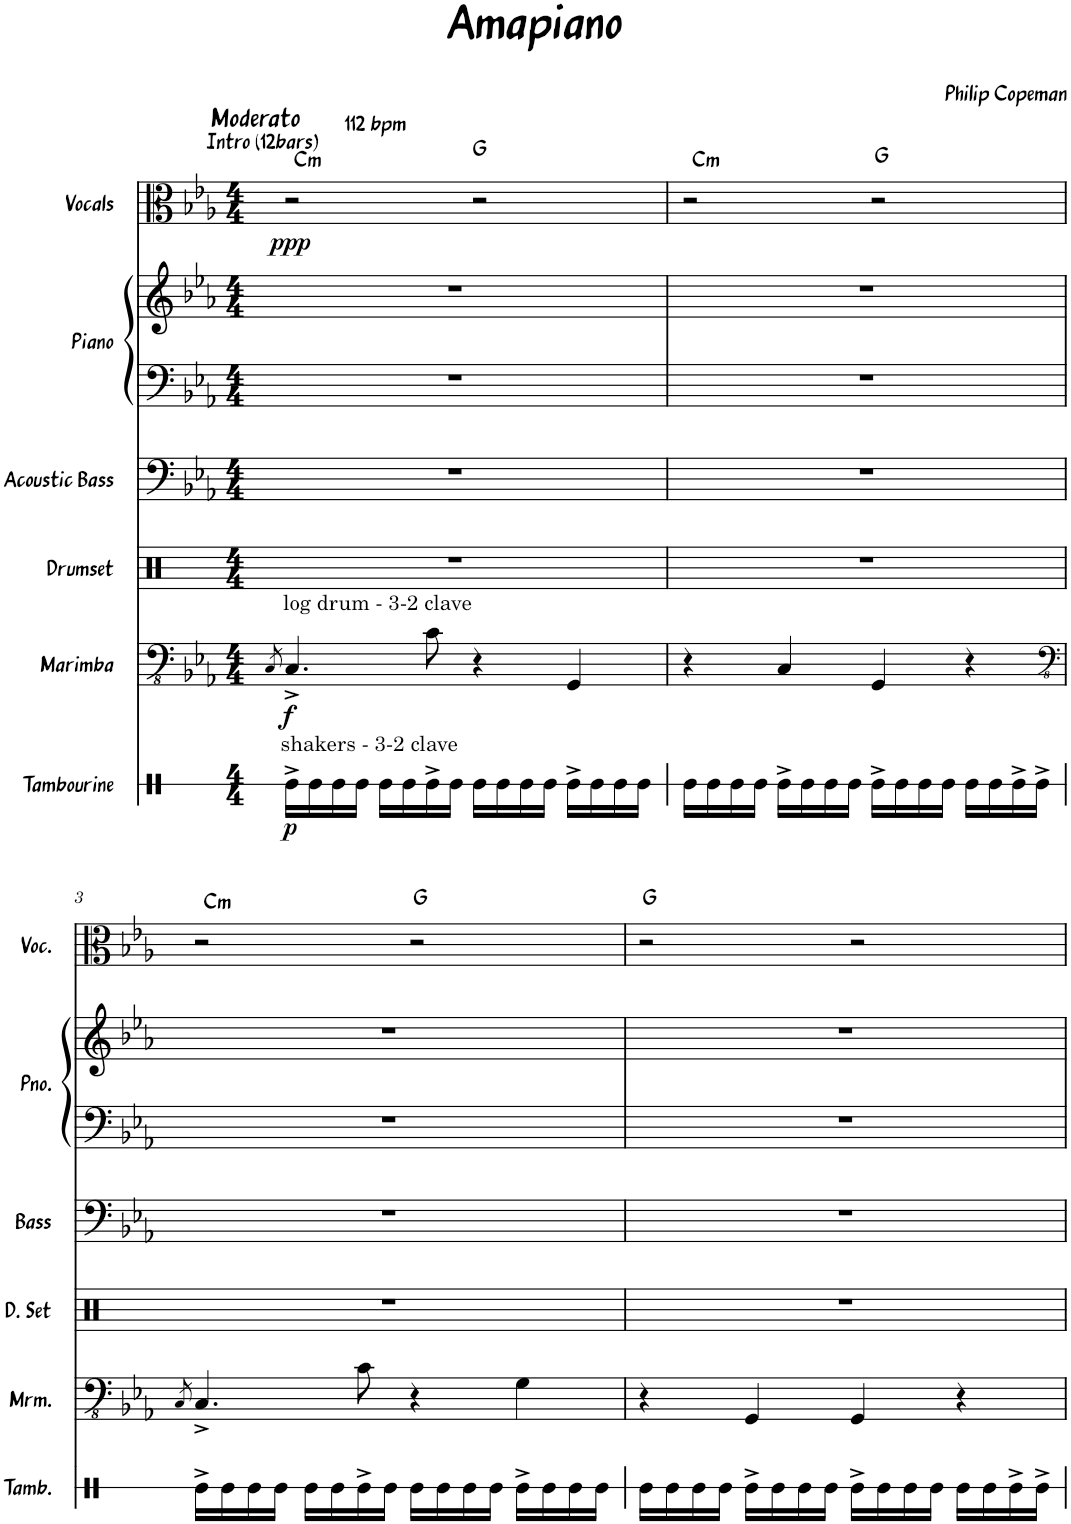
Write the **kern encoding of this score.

**kern	**dynam	**kern	**dynam	**kern	**kern	**kern	**kern	**kern	**dynam	**harte
*part6	*part6	*part5	*part5	*part4	*part3	*part2	*part2	*part1	*part1	*part1
*staff7	*staff7	*staff6	*staff6	*staff5	*staff4	*staff3	*staff2	*staff1	*staff1	*
*I"Tambourine	*	*I"Marimba	*	*I"Drumset	*I"Acoustic Bass	*I"Piano	*	*I"Vocals	*	*
*I'Tamb.	*	*I'Mrm.	*	*I'D. Set	*I'Bass	*I'Pno.	*	*I'Voc.	*	*
*stria1	*	*	*	*	*	*	*	*	*	*
*clefX	*	*clefFv4	*	*clefX	*clefF4	*clefF4	*clefG2	*clefC3	*	*
*	*	*	*	*	*Trd7c12	*	*	*	*	*
*k[]	*	*k[b-e-a-]	*	*k[]	*k[b-e-a-]	*k[b-e-a-]	*k[b-e-a-]	*k[b-e-a-]	*	*
*M4/4	*	*M4/4	*	*M4/4	*M4/4	*M4/4	*M4/4	*M4/4	*	*
=1	=1	=1	=1	=1	=1	=1	=1	=1	=1	=1
.	.	8qCC/	.	.	.	.	.	.	.	.
!	!	!	!	!	!	!	!	!LO:TX:a:B:t=Moderato	!	!
!	!	!	!	!	!	!	!	!LO:TX:a:t=Intro (12bars)	!	!
!	!	!LO:TX:a:t=log drum - 3-2 clave	!	!	!	!	!	!	!	!
!LO:TX:a:t=shakers - 3-2 clave	!	!	!	!	!	!	!	!	!	!
!	!LO:DY:b	!	!LO:DY:b	!	!	!	!	!	!LO:DY:b	!LO:H:kt=m
*	*	*	*	*	*	*	*	*^	*	*
16Re^\LL	p	4.CC^/	f	1r	1r	1r	1r	2r	16ryy	ppp	C:min
!	!	!	!	!	!	!	!	!	!LO:TX:a:t=112 bpm	!	!
16Re\	.	.	.	.	.	.	.	.	2...ryy	.	.
16Re\	.	.	.	.	.	.	.	.	.	.	.
16Re\JJ	.	.	.	.	.	.	.	.	.	.	.
16Re\LL	.	.	.	.	.	.	.	.	.	.	.
16Re\	.	.	.	.	.	.	.	.	.	.	.
16Re^\	.	8C\	.	.	.	.	.	.	.	.	.
16Re\JJ	.	.	.	.	.	.	.	.	.	.	.
16Re\LL	.	4r	.	.	.	.	.	2r	.	.	G:maj
16Re\	.	.	.	.	.	.	.	.	.	.	.
16Re\	.	.	.	.	.	.	.	.	.	.	.
16Re\JJ	.	.	.	.	.	.	.	.	.	.	.
16Re^\LL	.	4GGG/	.	.	.	.	.	.	.	.	.
16Re\	.	.	.	.	.	.	.	.	.	.	.
16Re\	.	.	.	.	.	.	.	.	.	.	.
16Re\JJ	.	.	.	.	.	.	.	.	.	.	.
=2	=2	=2	=2	=2	=2	=2	=2	=2	=2	=2	=2
!	!	!	!	!	!	!	!	!	!	!	!LO:H:kt=m
*	*	*	*	*	*	*	*	*v	*v	*	*
16Re\LL	.	4r	.	1r	1r	1r	1r	2r	.	C:min
16Re\	.	.	.	.	.	.	.	.	.	.
16Re\	.	.	.	.	.	.	.	.	.	.
16Re\JJ	.	.	.	.	.	.	.	.	.	.
16Re^\LL	.	4CC/	.	.	.	.	.	.	.	.
16Re\	.	.	.	.	.	.	.	.	.	.
16Re\	.	.	.	.	.	.	.	.	.	.
16Re\JJ	.	.	.	.	.	.	.	.	.	.
16Re^\LL	.	4GGG/	.	.	.	.	.	2r	.	G:maj
16Re\	.	.	.	.	.	.	.	.	.	.
16Re\	.	.	.	.	.	.	.	.	.	.
16Re\JJ	.	.	.	.	.	.	.	.	.	.
16Re\LL	.	4r	.	.	.	.	.	.	.	.
16Re\	.	.	.	.	.	.	.	.	.	.
16Re^\	.	.	.	.	.	.	.	.	.	.
16Re^\JJ	.	.	.	.	.	.	.	.	.	.
!!LO:LB:g=z
=3	=3	=3	=3	=3	=3	=3	=3	=3	=3	=3
*	*	*clefFv4	*	*	*	*	*	*	*	*
.	.	8qCC/	.	.	.	.	.	.	.	.
!	!	!	!	!	!	!	!	!	!	!LO:H:kt=m
16Re^\LL	.	4.CC^/	.	1r	1r	1r	1r	2r	.	C:min
16Re\	.	.	.	.	.	.	.	.	.	.
16Re\	.	.	.	.	.	.	.	.	.	.
16Re\JJ	.	.	.	.	.	.	.	.	.	.
16Re\LL	.	.	.	.	.	.	.	.	.	.
16Re\	.	.	.	.	.	.	.	.	.	.
16Re^\	.	8C\	.	.	.	.	.	.	.	.
16Re\JJ	.	.	.	.	.	.	.	.	.	.
16Re\LL	.	4r	.	.	.	.	.	2r	.	G:maj
16Re\	.	.	.	.	.	.	.	.	.	.
16Re\	.	.	.	.	.	.	.	.	.	.
16Re\JJ	.	.	.	.	.	.	.	.	.	.
16Re^\LL	.	4GG\	.	.	.	.	.	.	.	.
16Re\	.	.	.	.	.	.	.	.	.	.
16Re\	.	.	.	.	.	.	.	.	.	.
16Re\JJ	.	.	.	.	.	.	.	.	.	.
=4	=4	=4	=4	=4	=4	=4	=4	=4	=4	=4
16Re\LL	.	4r	.	1r	1r	1r	1r	2r	.	G:maj
16Re\	.	.	.	.	.	.	.	.	.	.
16Re\	.	.	.	.	.	.	.	.	.	.
16Re\JJ	.	.	.	.	.	.	.	.	.	.
16Re^\LL	.	4GGG/	.	.	.	.	.	.	.	.
16Re\	.	.	.	.	.	.	.	.	.	.
16Re\	.	.	.	.	.	.	.	.	.	.
16Re\JJ	.	.	.	.	.	.	.	.	.	.
16Re^\LL	.	4GGG/	.	.	.	.	.	2r	.	.
16Re\	.	.	.	.	.	.	.	.	.	.
16Re\	.	.	.	.	.	.	.	.	.	.
16Re\JJ	.	.	.	.	.	.	.	.	.	.
16Re\LL	.	4r	.	.	.	.	.	.	.	.
16Re\	.	.	.	.	.	.	.	.	.	.
16Re^\	.	.	.	.	.	.	.	.	.	.
16Re^\JJ	.	.	.	.	.	.	.	.	.	.
=	=	=	=	=	=	=	=	=	=	=
*-	*-	*-	*-	*-	*-	*-	*-	*-	*-	*-
